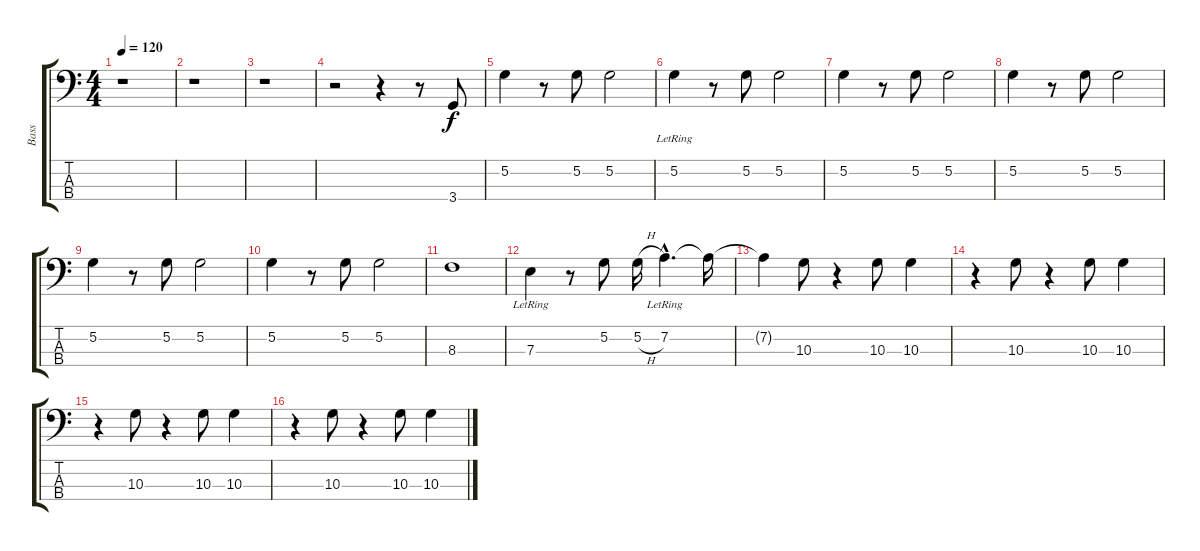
\track ("Bass" "Bass") {instrument electricbassfinger}
\staff {score tabs}
\tuning (G2 D2 A1 E1) {hide}
\ts (4 4)
\tempo 120
\clef f4
\ks c
r.1{dy f instrument electricbassfinger} |
r.1 |
r.1 |
r.2 r.4 r.8 3.4.8 |
5.2.4 r.8 5.2.8 5.2.2 |
5.2{lr}.4 r.8 5.2.8 5.2.2 |
5.2.4 r.8 5.2.8 5.2.2 |
5.2.4 r.8 5.2.8 5.2.2 |
5.2.4 r.8 5.2.8 5.2.2 |
5.2.4 r.8 5.2.8 5.2.2 |
8.3.1 |
7.3{lr}.4 r.8 5.2.8 5.2{h}.16 7.2{hac lr}.4{d} 7.2{t}.16 |
7.2{t}.4 10.3.8 r.4 10.3.8 10.3.4 |
r.4 10.3.8 r.4 10.3.8 10.3.4 |
r.4 10.3.8 r.4 10.3.8 10.3.4 |
r.4 10.3.8 r.4 10.3.8 10.3.4
